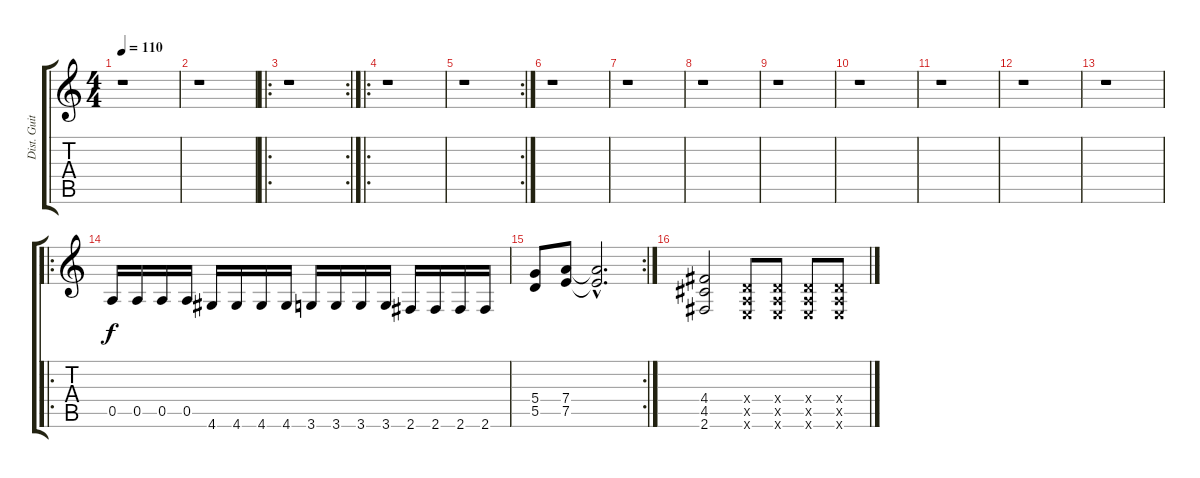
\track ("Dist. Guitar" "Dist. Guit") {instrument distortionguitar}
\staff {score tabs}
\tuning (E4 B3 G3 D3 A2 E2) {hide}
\ts (4 4)
\tempo 110
\clef g2
\ks c
r.1{dy f instrument distortionguitar} |
r.1 |
\ro
\rc 2
r.1 |
\ro
r.1 |
\rc 2
r.1 |
r.1 |
r.1 |
r.1 |
r.1 |
r.1 |
r.1 |
r.1 |
r.1 |
\ro
0.5.16 0.5.16 0.5.16 0.5.16 4.6.16 4.6.16 4.6.16 4.6.16 3.6.16 3.6.16 3.6.16 3.6.16 2.6.16 2.6.16 2.6.16 2.6.16 |
\rc 2
(5.4 5.5).8 (7.4 7.5).8 (7.4{hac t} 7.5{hac t}).2{d} |
(4.4 4.5 2.6).2 (0.4{x} 0.5{x} 0.6{x}).8 (0.4{x} 0.5{x} 0.6{x}).8 (0.4{x} 0.5{x} 0.6{x}).8 (0.4{x} 0.5{x} 0.6{x}).8
